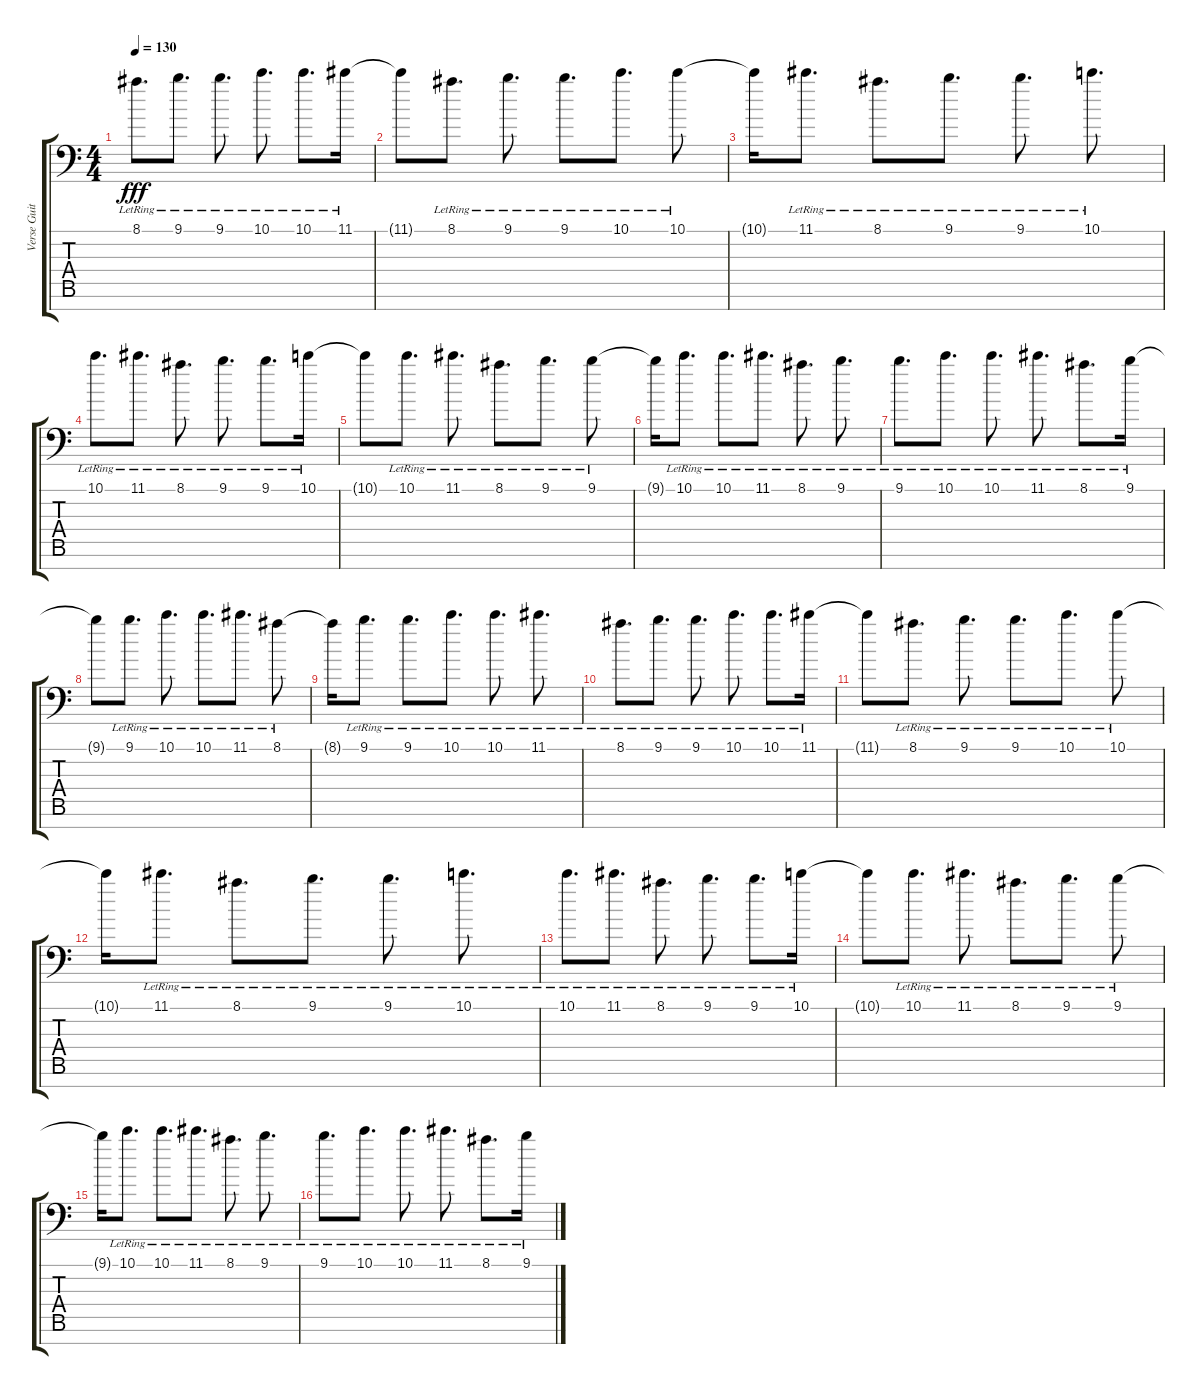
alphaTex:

\track ("Verse Guitar 2" "Verse Guit") {instrument distortionguitar}
\staff {score tabs}
\tuning (D4 A3 F3 C3 G2 D2 A1) {hide}
\ts (4 4)
\tempo 130
\clef f4
\ks c
8.1{lr}.8{d dy fff} 9.1{lr}.8{d} 9.1{lr}.8{d} 10.1{lr}.8{d} 10.1{lr}.8{d} 11.1{lr}.16 |
11.1{t}.8 8.1{lr}.8{d} 9.1{lr}.8{d} 9.1{lr}.8{d} 10.1{lr}.8{d} 10.1{lr}.8 |
10.1{t}.16 11.1{lr}.8{d} 8.1{lr}.8{d} 9.1{lr}.8{d} 9.1{lr}.8{d} 10.1{lr}.8{d} |
10.1{lr}.8{d} 11.1{lr}.8{d} 8.1{lr}.8{d} 9.1{lr}.8{d} 9.1{lr}.8{d} 10.1{lr}.16 |
10.1{t}.8 10.1{lr}.8{d} 11.1{lr}.8{d} 8.1{lr}.8{d} 9.1{lr}.8{d} 9.1{lr}.8 |
9.1{t}.16 10.1{lr}.8{d} 10.1{lr}.8{d} 11.1{lr}.8{d} 8.1{lr}.8{d} 9.1{lr}.8{d} |
9.1{lr}.8{d} 10.1{lr}.8{d} 10.1{lr}.8{d} 11.1{lr}.8{d} 8.1{lr}.8{d} 9.1{lr}.16 |
9.1{t}.8 9.1{lr}.8{d} 10.1{lr}.8{d} 10.1{lr}.8{d} 11.1{lr}.8{d} 8.1{lr}.8 |
8.1{t}.16 9.1{lr}.8{d} 9.1{lr}.8{d} 10.1{lr}.8{d} 10.1{lr}.8{d} 11.1{lr}.8{d} |
8.1{lr}.8{d} 9.1{lr}.8{d} 9.1{lr}.8{d} 10.1{lr}.8{d} 10.1{lr}.8{d} 11.1{lr}.16 |
11.1{t}.8 8.1{lr}.8{d} 9.1{lr}.8{d} 9.1{lr}.8{d} 10.1{lr}.8{d} 10.1{lr}.8 |
10.1{t}.16 11.1{lr}.8{d} 8.1{lr}.8{d} 9.1{lr}.8{d} 9.1{lr}.8{d} 10.1{lr}.8{d} |
10.1{lr}.8{d} 11.1{lr}.8{d} 8.1{lr}.8{d} 9.1{lr}.8{d} 9.1{lr}.8{d} 10.1{lr}.16 |
10.1{t}.8 10.1{lr}.8{d} 11.1{lr}.8{d} 8.1{lr}.8{d} 9.1{lr}.8{d} 9.1{lr}.8 |
9.1{t}.16 10.1{lr}.8{d} 10.1{lr}.8{d} 11.1{lr}.8{d} 8.1{lr}.8{d} 9.1{lr}.8{d} |
9.1{lr}.8{d} 10.1{lr}.8{d} 10.1{lr}.8{d} 11.1{lr}.8{d} 8.1{lr}.8{d} 9.1{lr}.16
